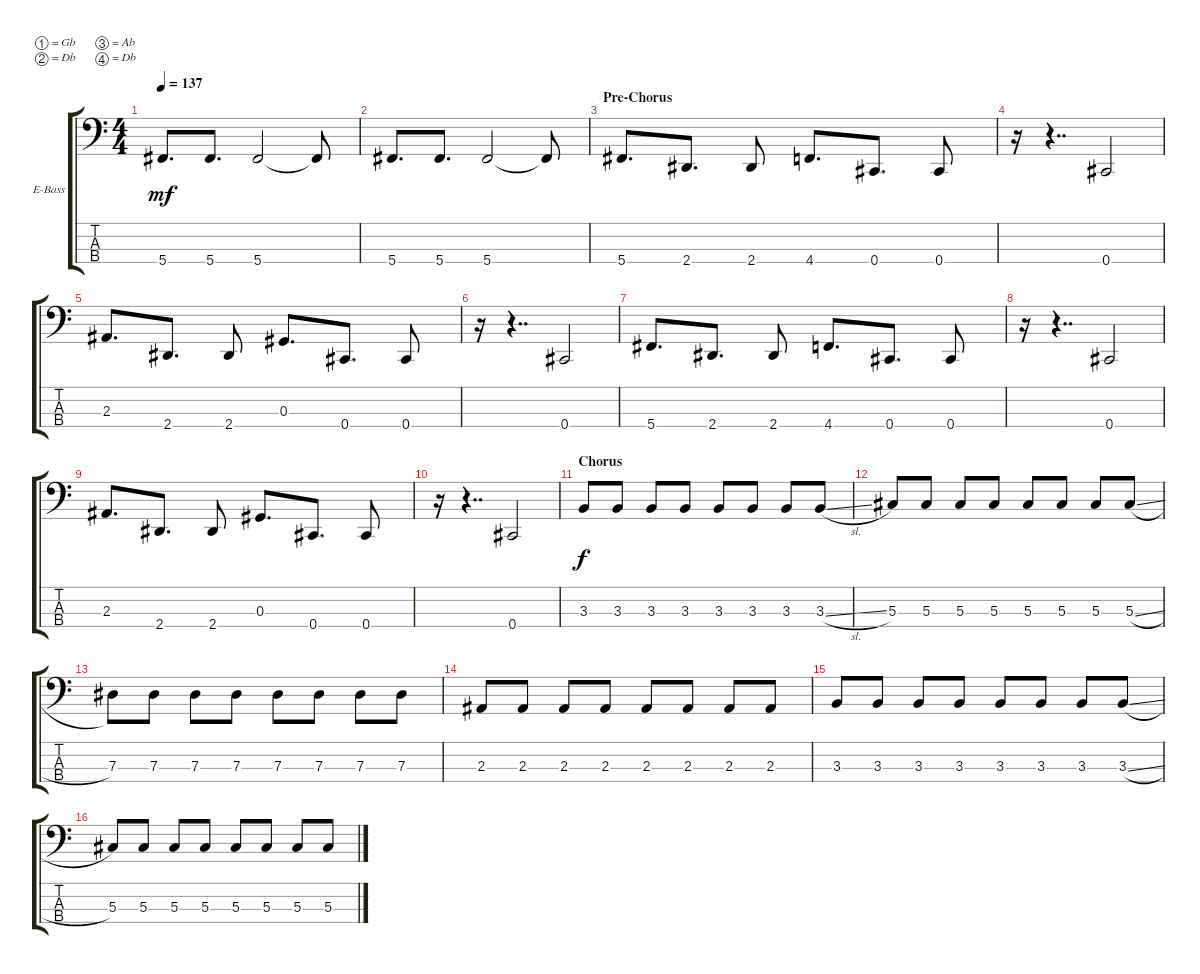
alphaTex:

\defaultSystemsLayout 4
\bracketExtendMode groupsimilarinstruments
\firstSystemTrackNameOrientation horizontal
\otherSystemsTrackNameOrientation horizontal
\track ("Bass - Billy" "E-Bass") {instrument electricbassfinger}
\staff {score tabs}
\tuning (Gb2 Db2 Ab1 Db1)
\ts (4 4)
\tempo 137
\clef f4
\ks c
5.4.8{d dy mf} 5.4.8{d} 5.4.2 5.4{t}.8 |
5.4.8{d} 5.4.8{d} 5.4.2 5.4{t}.8 |
\section ("" "Pre-Chorus")
5.4.8{d} 2.4.8{d} 2.4.8 4.4.8{d} 0.4.8{d} 0.4.8 |
r.16 r.4{dd} 0.4.2 |
2.3.8{d} 2.4.8{d} 2.4.8 0.3.8{d} 0.4.8{d} 0.4.8 |
r.16 r.4{dd} 0.4.2 |
5.4.8{d} 2.4.8{d} 2.4.8 4.4.8{d} 0.4.8{d} 0.4.8 |
r.16 r.4{dd} 0.4.2 |
2.3.8{d} 2.4.8{d} 2.4.8 0.3.8{d} 0.4.8{d} 0.4.8 |
r.16 r.4{dd} 0.4.2 |
\section ("" "Chorus")
3.3.8{dy f} 3.3.8 3.3.8 3.3.8 3.3.8 3.3.8 3.3.8 3.3{sl}.8 |
5.3.8 5.3.8 5.3.8 5.3.8 5.3.8 5.3.8 5.3.8 5.3{sl}.8 |
7.3.8 7.3.8 7.3.8 7.3.8 7.3.8 7.3.8 7.3.8 7.3.8 |
2.3.8 2.3.8 2.3.8 2.3.8 2.3.8 2.3.8 2.3.8 2.3.8 |
3.3.8 3.3.8 3.3.8 3.3.8 3.3.8 3.3.8 3.3.8 3.3{sl}.8 |
5.3.8 5.3.8 5.3.8 5.3.8 5.3.8 5.3.8 5.3.8 5.3{sl}.8
